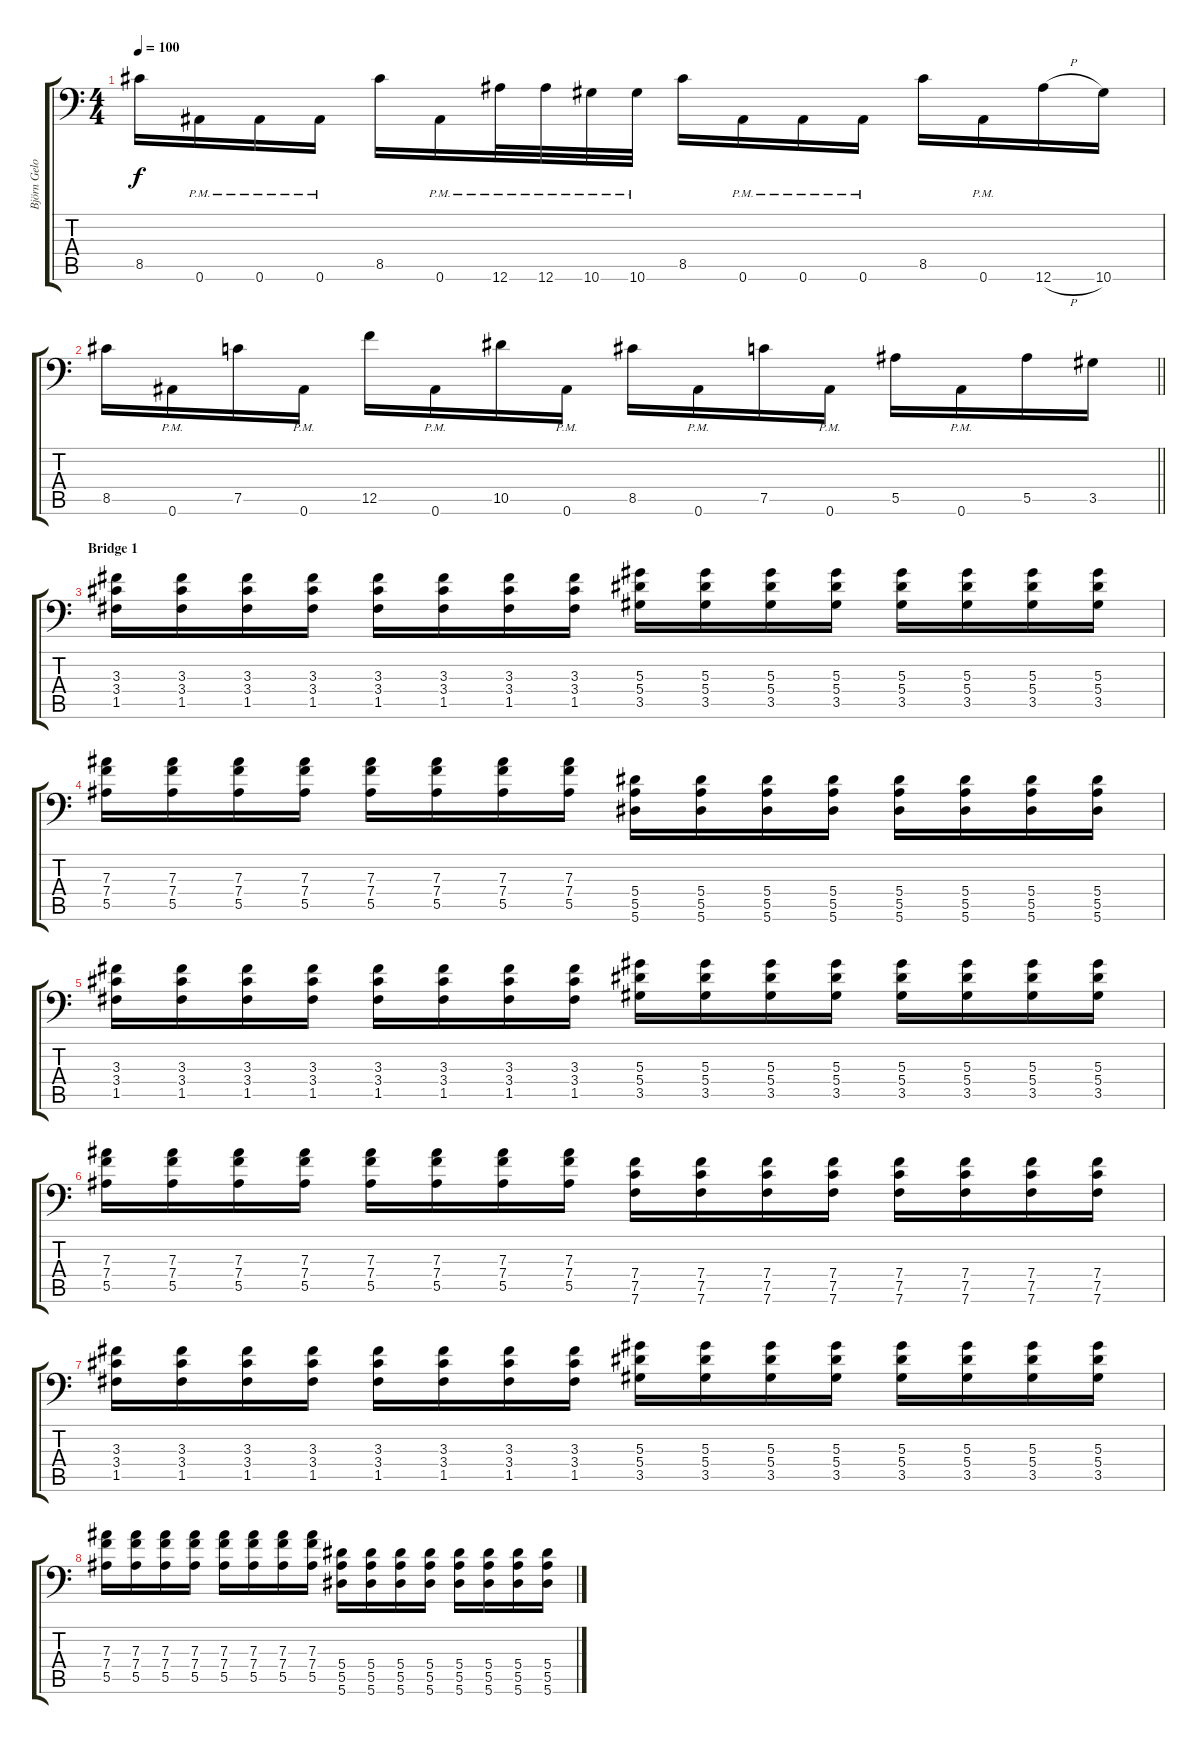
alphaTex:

\track ("Björn Gelotte" "Björn Gelo") {instrument distortionguitar}
\staff {score tabs}
\tuning (C4 G3 Eb3 Bb2 F2 Bb1) {hide}
\ts (4 4)
\tempo 100
\clef f4
\ks c
8.5.16{dy f} 0.6{pm}.16 0.6{pm}.16 0.6{pm}.16 8.5.16 0.6{pm}.16 12.6{pm}.32 12.6{pm}.32 10.6{pm}.32 10.6{pm}.32 8.5.16 0.6{pm}.16 0.6{pm}.16 0.6{pm}.16 8.5.16 0.6{pm}.16 12.6{h}.16 10.6.16 |
\barLineRight lightlight
8.5.16 0.6{pm}.16 7.5.16 0.6{pm}.16 12.5.16 0.6{pm}.16 10.5.16 0.6{pm}.16 8.5.16 0.6{pm}.16 7.5.16 0.6{pm}.16 5.5.16 0.6{pm}.16 5.5.16 3.5.16 |
\section ("" "Bridge 1")
(3.3 3.4 1.5).16{volume 12} (3.3 3.4 1.5).16 (3.3 3.4 1.5).16 (3.3 3.4 1.5).16 (3.3 3.4 1.5).16 (3.3 3.4 1.5).16 (3.3 3.4 1.5).16 (3.3 3.4 1.5).16 (5.3 5.4 3.5).16 (5.3 5.4 3.5).16 (5.3 5.4 3.5).16 (5.3 5.4 3.5).16 (5.3 5.4 3.5).16 (5.3 5.4 3.5).16 (5.3 5.4 3.5).16 (5.3 5.4 3.5).16 |
(7.3 7.4 5.5).16 (7.3 7.4 5.5).16 (7.3 7.4 5.5).16 (7.3 7.4 5.5).16 (7.3 7.4 5.5).16 (7.3 7.4 5.5).16 (7.3 7.4 5.5).16 (7.3 7.4 5.5).16 (5.4 5.5 5.6).16 (5.4 5.5 5.6).16 (5.4 5.5 5.6).16 (5.4 5.5 5.6).16 (5.4 5.5 5.6).16 (5.4 5.5 5.6).16 (5.4 5.5 5.6).16 (5.4 5.5 5.6).16 |
(3.3 3.4 1.5).16 (3.3 3.4 1.5).16 (3.3 3.4 1.5).16 (3.3 3.4 1.5).16 (3.3 3.4 1.5).16 (3.3 3.4 1.5).16 (3.3 3.4 1.5).16 (3.3 3.4 1.5).16 (5.3 5.4 3.5).16 (5.3 5.4 3.5).16 (5.3 5.4 3.5).16 (5.3 5.4 3.5).16 (5.3 5.4 3.5).16 (5.3 5.4 3.5).16 (5.3 5.4 3.5).16 (5.3 5.4 3.5).16 |
(7.3 7.4 5.5).16 (7.3 7.4 5.5).16 (7.3 7.4 5.5).16 (7.3 7.4 5.5).16 (7.3 7.4 5.5).16 (7.3 7.4 5.5).16 (7.3 7.4 5.5).16 (7.3 7.4 5.5).16 (7.4 7.5 7.6).16 (7.4 7.5 7.6).16 (7.4 7.5 7.6).16 (7.4 7.5 7.6).16 (7.4 7.5 7.6).16 (7.4 7.5 7.6).16 (7.4 7.5 7.6).16 (7.4 7.5 7.6).16 |
(3.3 3.4 1.5).16 (3.3 3.4 1.5).16 (3.3 3.4 1.5).16 (3.3 3.4 1.5).16 (3.3 3.4 1.5).16 (3.3 3.4 1.5).16 (3.3 3.4 1.5).16 (3.3 3.4 1.5).16 (5.3 5.4 3.5).16 (5.3 5.4 3.5).16 (5.3 5.4 3.5).16 (5.3 5.4 3.5).16 (5.3 5.4 3.5).16 (5.3 5.4 3.5).16 (5.3 5.4 3.5).16 (5.3 5.4 3.5).16 |
(7.3 7.4 5.5).16 (7.3 7.4 5.5).16 (7.3 7.4 5.5).16 (7.3 7.4 5.5).16 (7.3 7.4 5.5).16 (7.3 7.4 5.5).16 (7.3 7.4 5.5).16 (7.3 7.4 5.5).16 (5.4 5.5 5.6).16 (5.4 5.5 5.6).16 (5.4 5.5 5.6).16 (5.4 5.5 5.6).16 (5.4 5.5 5.6).16 (5.4 5.5 5.6).16 (5.4 5.5 5.6).16 (5.4 5.5 5.6).16
